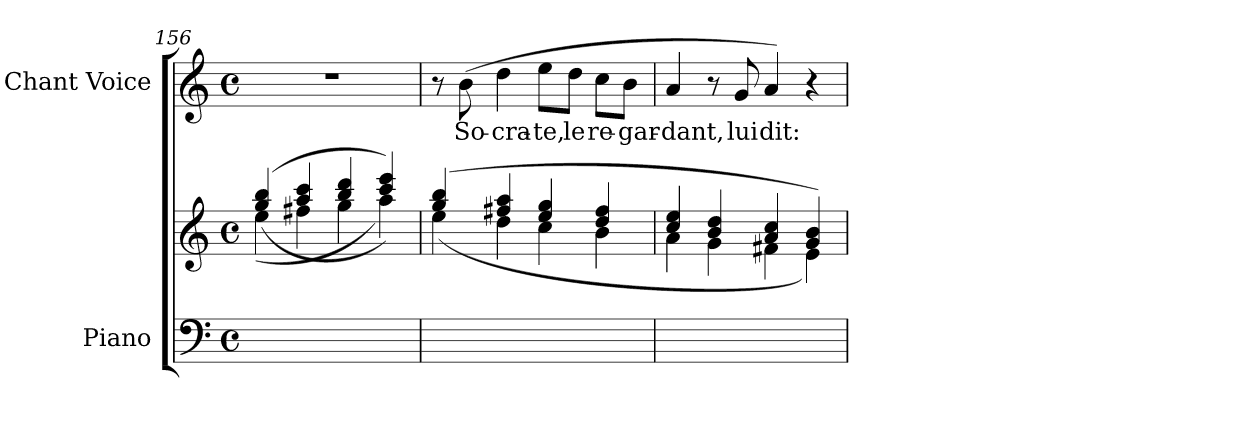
**kern	**kern	**kern	**text
*part2	*part2	*part1	*part1
*staff3	*staff2	*staff1	*staff1
*I"Piano	*	*I"Chant Voice	*
*I'Pno	*	*	*
*clefF4	*clefG2	*clefG2	*
*k[]	*k[]	*k[]	*
*M4/4	*M4/4	*M4/4	*
*met(c)	*met(c)	*met(c)	*
=156	=156	=156	=156
*	*^	*	*
1ryy	((4gg/ 4bb/	(4ee\	1r	.
.	4aa/ 4ccc/	4ff#X\	.	.
.	4bb/ 4ddd/	4gg\	.	.
.	4ccc/ 4eee/))	4aa\)	.	.
=157	=157	=157	=157	=157
1ryy	(4gg/ 4bb/	(4ee\	8r	.
.	.	.	(8b\	So-
.	4ff#X/ 4aa/	4dd\	4dd\	-cra-
.	4ee/ 4gg/	4cc\	8ee\L	-te,
.	.	.	8dd\J	le
.	4dd/ 4ff#/	4b\	8cc\L	re-
.	.	.	8b\J	-gar-
=158	=158	=158	=158	=158
1ryy	4cc/ 4ee/	4a\	4a/	-dant,
.	4b/ 4dd/	4g\	8r	.
.	.	.	8g/	lui
.	4a/ 4cc/	4f#X\	4a/)	dit:
.	4g/ 4b/)	4e\)	4r	.
*	*v	*v	*	*
=	=	=	=
*-	*-	*-	*-
